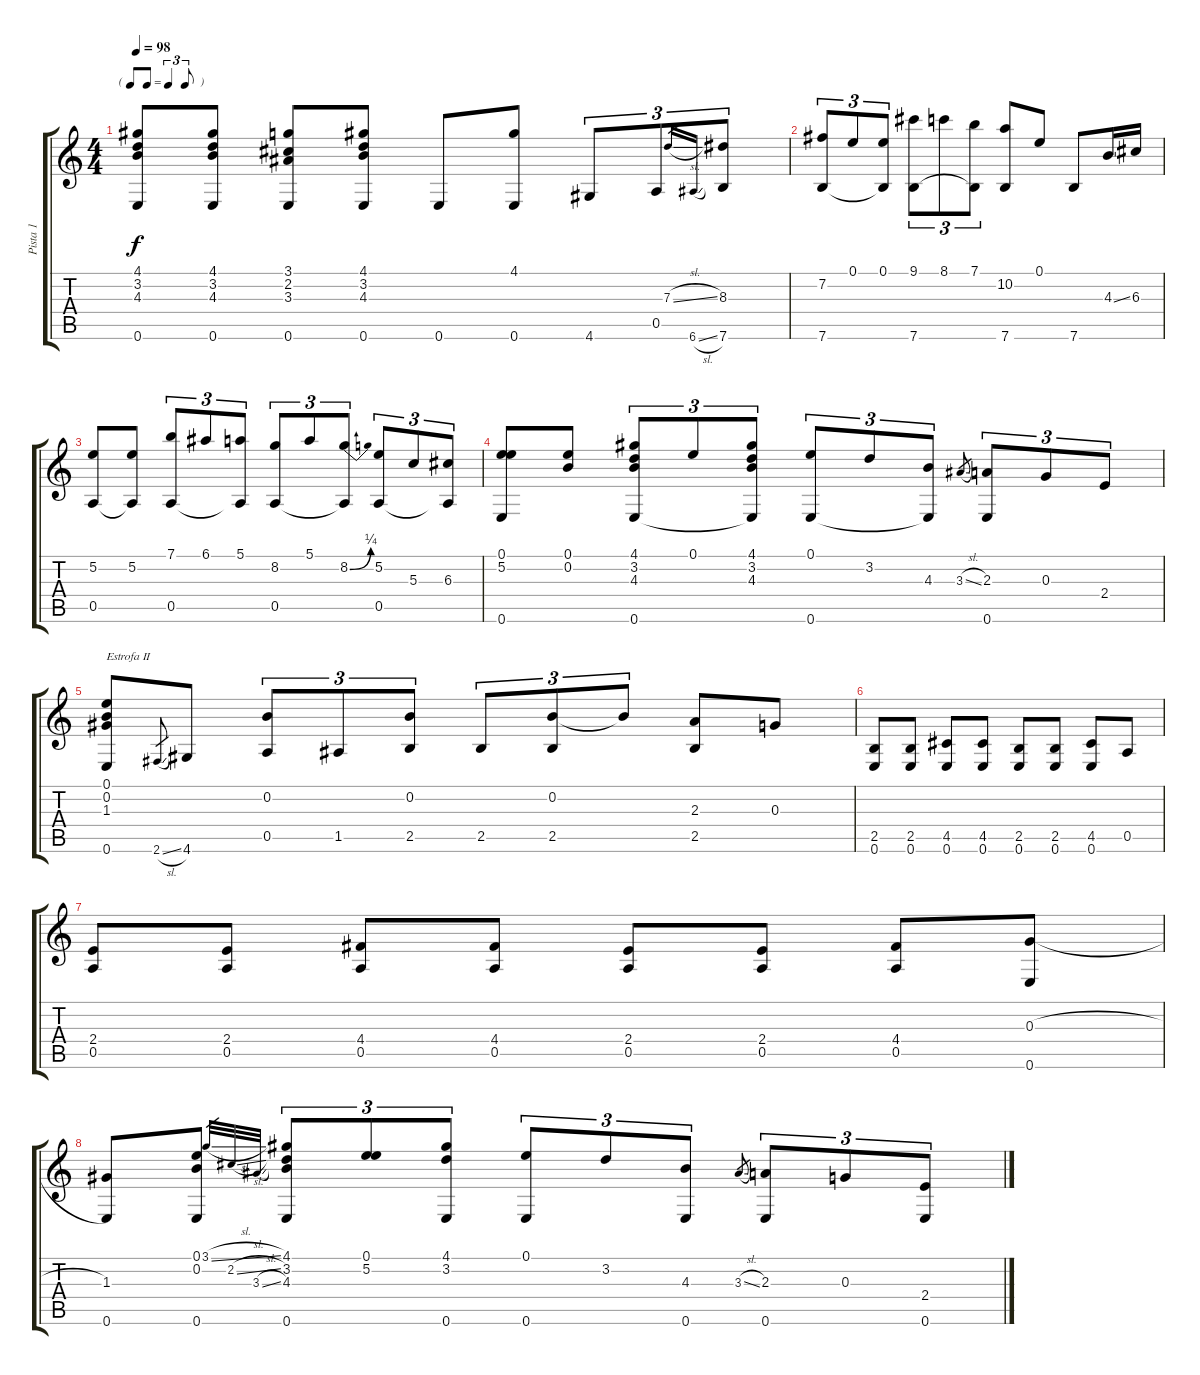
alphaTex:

\track ("Pista 1" "Pista 1") {instrument acousticguitarnylon}
\staff {score tabs}
\tuning (E4 B3 G3 D3 A2 E2) {hide}
\ts (4 4)
\tf triplet8th
\tempo 98
\clef g2
\ks c
(4.1 3.2 4.3 0.6).8{dy f} (4.1 3.2 4.3 0.6).8 (3.1 2.2 3.3 0.6).8 (4.1 3.2 4.3 0.6).8 0.6.8 (4.1 0.6).8 4.6.8{tu (3 2)} 0.5.8{tu (3 2)} 7.3{sl}.16{gr} 6.6{sl}.16{gr} (8.3 7.6).8{tu (3 2)} |
(7.2 7.6).8{tu (3 2)} 0.1.8{tu (3 2)} (0.1 7.6{t}).8{tu (3 2)} (9.1 7.6).8{tu (3 2)} 8.1.8{tu (3 2)} (7.1 7.6{t}).8{tu (3 2)} (10.2 7.6).8 0.1.8 7.6.8 4.3{ss}.16 6.3.16 |
(5.2 0.5).8 (5.2 0.5{t}).8 (7.1 0.5).8{tu (3 2)} 6.1.8{tu (3 2)} (5.1 0.5{t}).8{tu (3 2)} (8.2 0.5).8{tu (3 2)} 5.1.8{tu (3 2)} (8.2{be (bend 0 0 60 1)} 0.5{t}).8{tu (3 2)} (5.2 0.5).8{tu (3 2)} 5.3.8{tu (3 2)} (6.3 0.5{t}).8{tu (3 2)} |
(0.1 5.2 0.6).8 (0.1 0.2).8 (4.1 3.2 4.3 0.6).8{tu (3 2)} 0.1.8{tu (3 2)} (4.1 3.2 4.3 0.6{t}).8{tu (3 2)} (0.1 0.6).8{tu (3 2)} 3.2.8{tu (3 2)} (4.3 0.6{t}).8{tu (3 2)} 3.3{sl}.8{gr} (2.3 0.6).8{tu (3 2)} 0.3.8{tu (3 2)} 2.4.8{tu (3 2)} |
(0.1 0.2 1.3 0.6).8{txt "Estrofa II"} 2.6{sl}.8{gr} 4.6.8 (0.2 0.5).8{tu (3 2)} 1.5.8{tu (3 2)} (0.2 2.5).8{tu (3 2)} 2.5.8{tu (3 2)} (0.2 2.5).8{tu (3 2)} 0.2{t}.8{tu (3 2)} (2.3 2.5).8 0.3.8 |
(2.5 0.6).8 (2.5 0.6).8 (4.5 0.6).8 (4.5 0.6).8 (2.5 0.6).8 (2.5 0.6).8 (4.5 0.6).8 0.5.8 |
(2.4 0.5).8 (2.4 0.5).8 (4.4 0.5).8 (4.4 0.5).8 (2.4 0.5).8 (2.4 0.5).8 (4.4 0.5).8 (0.3{h} 0.6).8 |
(1.3 0.6).8 (0.1 0.2 0.6).8 3.1{sl}.32{gr} 2.2{sl}.32{gr} 3.3{sl}.32{gr} (4.1 3.2 4.3 0.6).8{tu (3 2)} (0.1 5.2).8{tu (3 2)} (4.1 3.2 0.6).8{tu (3 2)} (0.1 0.6).8{tu (3 2)} 3.2.8{tu (3 2)} (4.3 0.6).8{tu (3 2)} 3.3{sl}.8{gr} (2.3 0.6).8{tu (3 2)} 0.3.8{tu (3 2)} (2.4 0.6).8{tu (3 2)}
